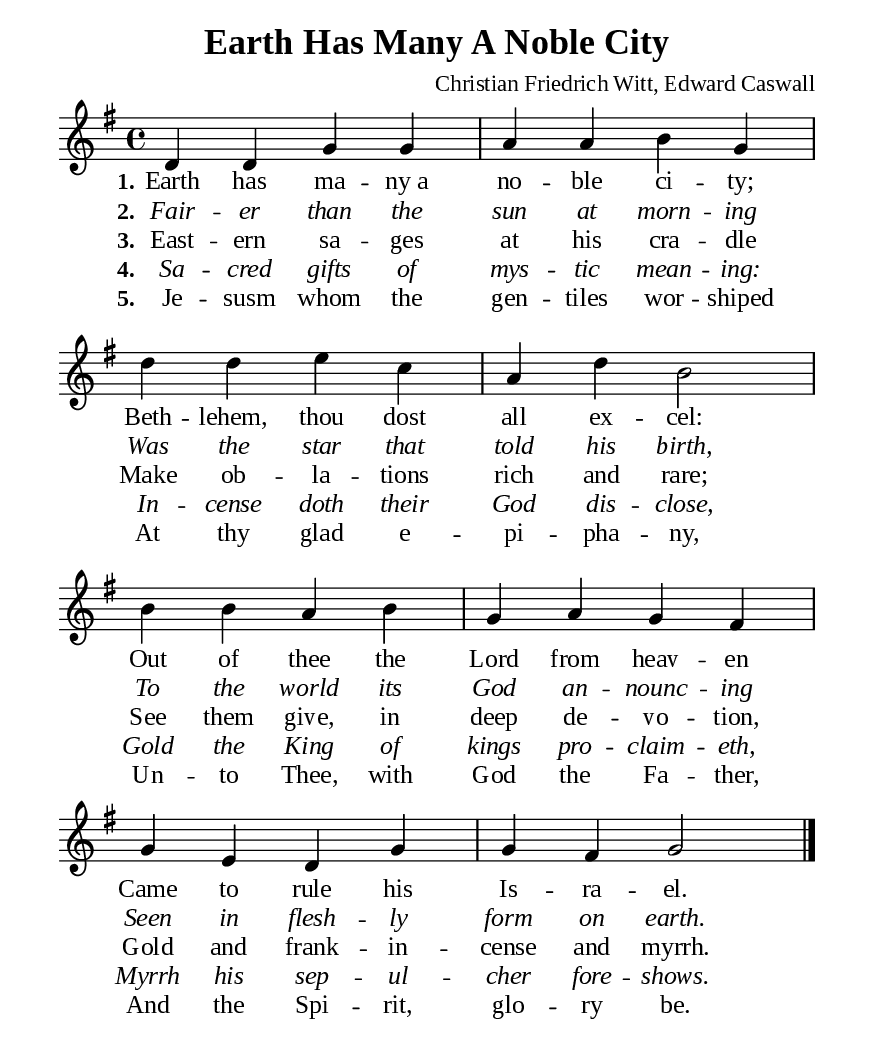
%%%%%%%%%%%%%%%%%%%%%%%%%%%%%
% CONTENTS OF THIS DOCUMENT
% 1. Common settings
% 2. Verse music
% 3. Verse lyrics
% 4. Layout
%%%%%%%%%%%%%%%%%%%%%%%%%%%%%

%%%%%%%%%%%%%%%%%%%%%%%%%%%%%
% 1. Common settings
%%%%%%%%%%%%%%%%%%%%%%%%%%%%%
\version "2.22.1"

\header {
  title = "Earth Has Many A Noble City"
  composer = "Christian Friedrich Witt, Edward Caswall"
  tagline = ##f
}

global= {
  \key g \major
  \time 4/4
  \override Score.BarNumber.break-visibility = ##(#f #f #f)
  \override Lyrics.LyricSpace.minimum-distance = #3.0
}

\paper {
  #(set-paper-size "a5")
  top-margin = 3.2\mm
  bottom-marign = 10\mm
  left-margin = 10\mm
  right-margin = 10\mm
  indent = #0
  #(define fonts
	 (make-pango-font-tree "Liberation Serif"
	 		       "Liberation Serif"
			       "Liberation Serif"
			       (/ 20 20)))
  system-system-spacing = #'((basic-distance . 3) (padding . 3))
}

printItalic = {
  \override LyricText.font-shape = #'italic
}

%%%%%%%%%%%%%%%%%%%%%%%%%%%%%
% 2. Verse music
%%%%%%%%%%%%%%%%%%%%%%%%%%%%%
musicVerseSoprano = \relative c' {
  %{	01	%} d4 d g g |
  %{	02	%} a a b g |
  %{	03	%} d' d e c |
  %{	04	%} a d b2 |
  %{	05	%} b4 b a b |
  %{	06	%} g a g fis |
  %{	07	%} g e d g |
  %{	08	%} g fis g2 \bar "|."
}

%%%%%%%%%%%%%%%%%%%%%%%%%%%%%
% 3. Verse lyrics
%%%%%%%%%%%%%%%%%%%%%%%%%%%%%
verseOne = \lyricmode {
  \set stanza = #"1."
  Earth has ma -- ny_a no -- ble ci -- ty;
  Beth -- lehem, thou dost all ex -- cel:
  Out of thee the Lord from heav -- en
  Came to rule his Is -- ra -- el.
}

verseTwo = \lyricmode {
  \set stanza = #"2."
  Fair -- er than the sun at morn -- ing
  Was the star that told his birth,
  To the world its God an -- nounc -- ing
  Seen in flesh -- ly form on earth.
}

verseThree = \lyricmode {
  \set stanza = #"3."
  East -- ern sa -- ges at his cra -- dle
  Make ob -- la -- tions rich and rare;
  See them give, in deep de -- vo -- tion,
  Gold and frank -- in -- cense and myrrh.
}

verseFour = \lyricmode {
  \set stanza = #"4."
  Sa -- cred gifts of mys -- tic mean -- ing:
  In -- cense doth their God dis -- close,
  Gold the King of kings pro -- claim -- eth,
  Myrrh his sep -- ul -- cher fore -- shows.
}

verseFive = \lyricmode {
  \set stanza = #"5."
  Je -- susm whom the gen -- tiles wor -- shiped
  At thy glad e -- pi -- pha -- ny,
  Un -- to Thee, with God the Fa -- ther,
  And the Spi -- rit, glo -- ry be.
}

%%%%%%%%%%%%%%%%%%%%%%%%%%%%%
% 4. Layout
%%%%%%%%%%%%%%%%%%%%%%%%%%%%%
\score {
    \new ChoirStaff <<
      \new Staff <<
        \clef "treble"
        \new Voice = "sopranos" { \global   \musicVerseSoprano }
      >>
      \new Lyrics \lyricsto sopranos \verseOne
      \new Lyrics \with \printItalic \lyricsto sopranos \verseTwo
      \new Lyrics \lyricsto sopranos \verseThree
      \new Lyrics \with \printItalic \lyricsto sopranos \verseFour
      \new Lyrics \lyricsto sopranos \verseFive
    >>
}
